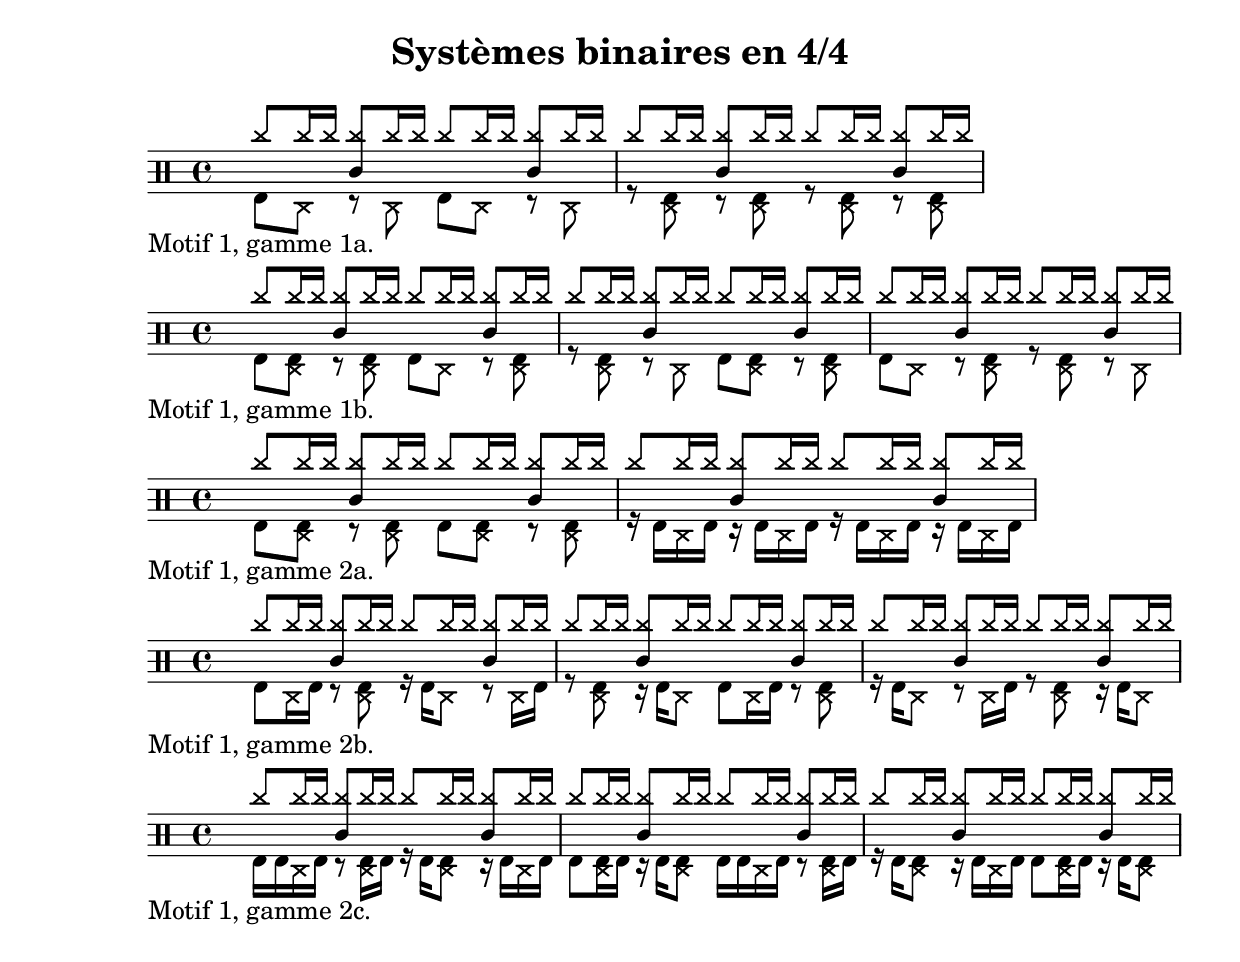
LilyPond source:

\version "2.20.0"
\include "../../0_drum_style_perso.ly"


\header {
  title = "Systèmes binaires en 4/4"
  composer = " "
}


up = \drummode {
  cymr8 cymr16 cymr <sn cymr>8 cymr16 cymr cymr8 cymr16 cymr <sn cymr>8 cymr16 cymr
  cymr8 cymr16 cymr <sn cymr>8 cymr16 cymr cymr8 cymr16 cymr <sn cymr>8 cymr16 cymr
}
down = \drummode {
  bd8 hhp r hhp bd hhp r hhp
  r <hhp bd> r <hhp bd> r <hhp bd> r <hhp bd>
}
\score {
  <<
		\new DrumStaff
	<<
	  \set DrumStaff.drumStyleTable = #(alist->hash-table mydrums)
	  \new DrumVoice { \voiceOne \up }
	  \new DrumVoice { \voiceTwo \down }
	>>
	\addlyrics { "Motif 1, gamme 1a." }
  >>
}

up = \drummode {
  cymr8 cymr16 cymr <sn cymr>8 cymr16 cymr cymr8 cymr16 cymr <sn cymr>8 cymr16 cymr
  cymr8 cymr16 cymr <sn cymr>8 cymr16 cymr cymr8 cymr16 cymr <sn cymr>8 cymr16 cymr
  cymr8 cymr16 cymr <sn cymr>8 cymr16 cymr cymr8 cymr16 cymr <sn cymr>8 cymr16 cymr
}
down = \drummode {
  bd8 <hhp bd> r <hhp bd> bd hhp r <hhp bd>
  r <hhp bd> r hhp bd <hhp bd> r <hhp bd>
  bd hhp r <hhp bd> r <hhp bd> r hhp
}
\score {
  <<
		\new DrumStaff
	<<
	  \set DrumStaff.drumStyleTable = #(alist->hash-table mydrums)
	  \new DrumVoice { \voiceOne \up }
	  \new DrumVoice { \voiceTwo \down }
	>>
	\addlyrics { "Motif 1, gamme 1b." }
  >>
}

up = \drummode {
  cymr8 cymr16 cymr <sn cymr>8 cymr16 cymr cymr8 cymr16 cymr <sn cymr>8 cymr16 cymr
  cymr8 cymr16 cymr <sn cymr>8 cymr16 cymr cymr8 cymr16 cymr <sn cymr>8 cymr16 cymr
}
down = \drummode {
  bd8 <hhp bd> r <hhp bd> bd <hhp bd> r <hhp bd>
  r16 bd hhp bd r bd hhp bd r bd hhp bd r bd hhp bd
}
\score {
  <<
		\new DrumStaff
	<<
	  \set DrumStaff.drumStyleTable = #(alist->hash-table mydrums)
	  \new DrumVoice { \voiceOne \up }
	  \new DrumVoice { \voiceTwo \down }
	>>
	\addlyrics { "Motif 1, gamme 2a." }
  >>
}

up = \drummode {
  cymr8 cymr16 cymr <sn cymr>8 cymr16 cymr cymr8 cymr16 cymr <sn cymr>8 cymr16 cymr
  cymr8 cymr16 cymr <sn cymr>8 cymr16 cymr cymr8 cymr16 cymr <sn cymr>8 cymr16 cymr
  cymr8 cymr16 cymr <sn cymr>8 cymr16 cymr cymr8 cymr16 cymr <sn cymr>8 cymr16 cymr
}
down = \drummode {
  bd8 hhp16 bd16 r8 <hhp bd> r16 bd hhp8 r8 hhp16 bd
  r8 <hhp bd> r16 bd hhp8 bd8 hhp16 bd16 r8 <hhp bd>
  r16 bd hhp8 r8 hhp16 bd r8 <hhp bd> r16 bd hhp8
  }
\score {
  <<
		\new DrumStaff
	<<
	  \set DrumStaff.drumStyleTable = #(alist->hash-table mydrums)
	  \new DrumVoice { \voiceOne \up }
	  \new DrumVoice { \voiceTwo \down }
	>>
	\addlyrics { "Motif 1, gamme 2b." }
  >>
}

up = \drummode {
  cymr8 cymr16 cymr <sn cymr>8 cymr16 cymr cymr8 cymr16 cymr <sn cymr>8 cymr16 cymr
  cymr8 cymr16 cymr <sn cymr>8 cymr16 cymr cymr8 cymr16 cymr <sn cymr>8 cymr16 cymr
  cymr8 cymr16 cymr <sn cymr>8 cymr16 cymr cymr8 cymr16 cymr <sn cymr>8 cymr16 cymr
}
down = \drummode {
  bd16 bd hhp bd r8 <hhp bd>16 bd r bd <hhp bd>8 r16 bd hhp bd
  bd8 <hhp bd>16 bd r bd <hhp bd>8 bd16 bd hhp bd r8 <hhp bd>16 bd
  r bd <hhp bd>8 r16 bd hhp bd bd8 <hhp bd>16 bd r bd <hhp bd>8
  }
\score {
  <<
		\new DrumStaff
	<<
	  \set DrumStaff.drumStyleTable = #(alist->hash-table mydrums)
	  \new DrumVoice { \voiceOne \up }
	  \new DrumVoice { \voiceTwo \down }
	>>
	\addlyrics { "Motif 1, gamme 2c." }
  >>
}
